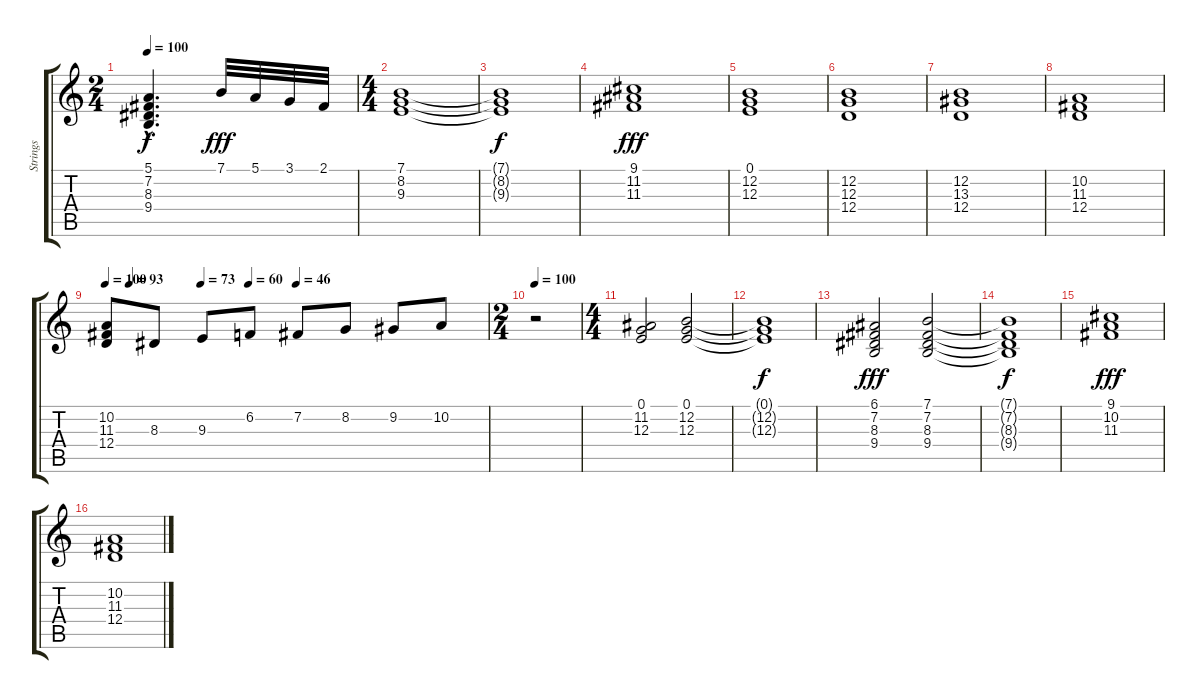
\track ("Strings" "Strings") {instrument stringensemble2}
\staff {score tabs}
\tuning (E4 B3 G3 D3 A2 E2) {hide}
\ts (2 4)
\tempo 100
\clef g2
\ks c
(5.1{hac t} 7.2{hac t} 8.3{hac t} 9.4{hac t}).4{d dy f} 7.1.32{dy fff} 5.1.32 3.1.32 2.1.32 |
\ts (4 4)
(7.1 8.2 9.3).1 |
(7.1{t} 8.2{t} 9.3{t}).1{dy f} |
(9.1 11.2 11.3).1{dy fff} |
(0.1 12.2 12.3).1 |
(12.2 12.3 12.4).1 |
(12.2 13.3 12.4).1 |
(10.2 11.3 12.4).1 |
\tempo 100
\tempo (93 0.0625)
\tempo (73 0.25)
\tempo (60 0.375)
\tempo (46 0.5)
(10.2 11.3 12.4).8 8.3.8 9.3.8 6.2.8 7.2.8 8.2.8 9.2.8 10.2.8 |
\ts (2 4)
\tempo 100
r.2 |
\ts (4 4)
(0.1 11.2 12.3).2 (0.1 12.2 12.3).2 |
(0.1{t} 12.2{t} 12.3{t}).1{dy f} |
(6.1 7.2 8.3 9.4).2{dy fff} (7.1 7.2 8.3 9.4).2 |
(7.1{t} 7.2{t} 8.3{t} 9.4{t}).1{dy f} |
(9.1 10.2 11.3).1{dy fff} |
(10.2 11.3 12.4).1
